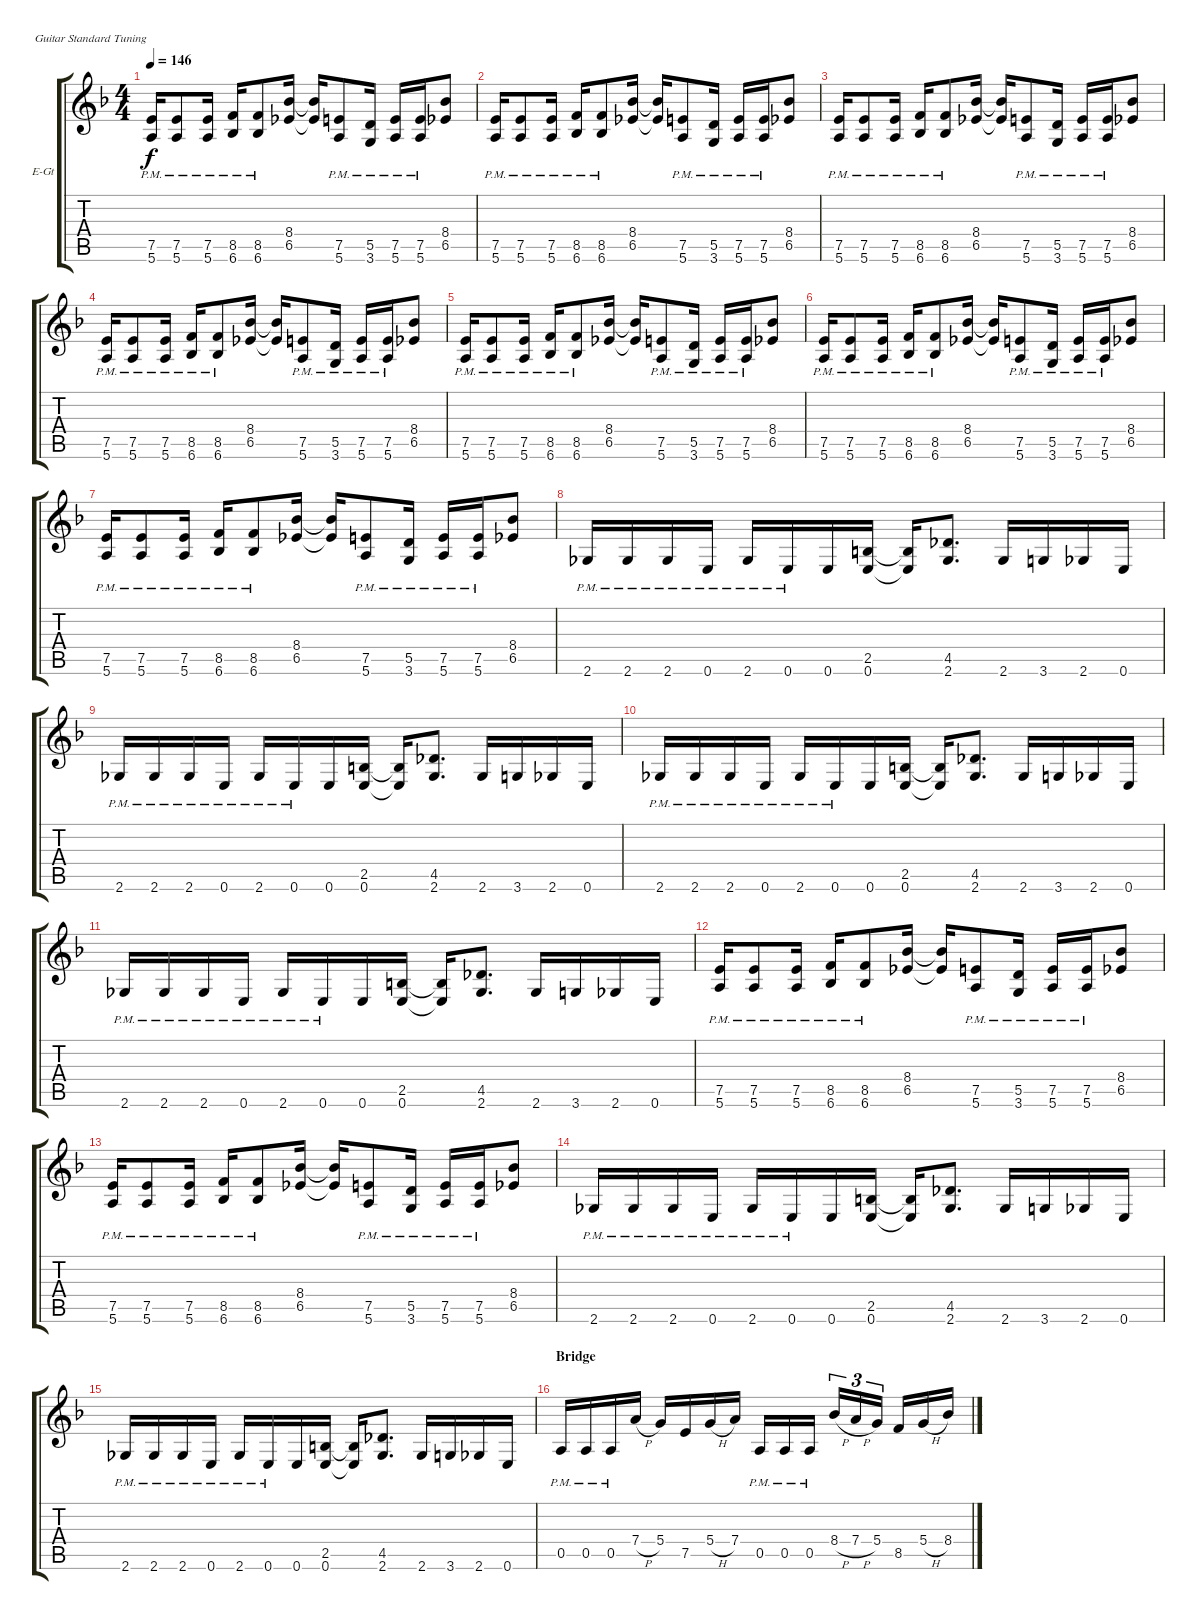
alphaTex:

\defaultSystemsLayout 4
\bracketExtendMode groupsimilarinstruments
\firstSystemTrackNameOrientation horizontal
\otherSystemsTrackNameOrientation horizontal
\track ("Dave Mustaine (Rhythm 1)" "E-Gt") {instrument distortionguitar}
\staff {score tabs}
\tuning (E4 B3 G3 D3 A2 E2)
\ts (4 4)
\tempo 146
\clef g2
\ks dminor
(7.5{pm} 5.6{pm}).16{dy f} (7.5{pm} 5.6{pm}).8 (7.5{pm} 5.6{pm}).16 (8.5{pm} 6.6{pm}).16 (8.5{pm} 6.6{pm}).8 (8.4 6.5).16 (8.4{t} 6.5{t}).16 (7.5{pm} 5.6{pm}).8 (5.5{pm} 3.6{pm}).16 (7.5{pm} 5.6{pm}).16 (7.5{pm} 5.6{pm}).16 (8.4 6.5).8 |
(7.5{pm} 5.6{pm}).16 (7.5{pm} 5.6{pm}).8 (7.5{pm} 5.6{pm}).16 (8.5{pm} 6.6{pm}).16 (8.5{pm} 6.6{pm}).8 (8.4 6.5).16 (8.4{t} 6.5{t}).16 (7.5{pm} 5.6{pm}).8 (5.5{pm} 3.6{pm}).16 (7.5{pm} 5.6{pm}).16 (7.5{pm} 5.6{pm}).16 (8.4 6.5).8 |
(7.5{pm} 5.6{pm}).16 (7.5{pm} 5.6{pm}).8 (7.5{pm} 5.6{pm}).16 (8.5{pm} 6.6{pm}).16 (8.5{pm} 6.6{pm}).8 (8.4 6.5).16 (8.4{t} 6.5{t}).16 (7.5{pm} 5.6{pm}).8 (5.5{pm} 3.6{pm}).16 (7.5{pm} 5.6{pm}).16 (7.5{pm} 5.6{pm}).16 (8.4 6.5).8 |
(7.5{pm} 5.6{pm}).16 (7.5{pm} 5.6{pm}).8 (7.5{pm} 5.6{pm}).16 (8.5{pm} 6.6{pm}).16 (8.5{pm} 6.6{pm}).8 (8.4 6.5).16 (8.4{t} 6.5{t}).16 (7.5{pm} 5.6{pm}).8 (5.5{pm} 3.6{pm}).16 (7.5{pm} 5.6{pm}).16 (7.5{pm} 5.6{pm}).16 (8.4 6.5).8 |
(7.5{pm} 5.6{pm}).16 (7.5{pm} 5.6{pm}).8 (7.5{pm} 5.6{pm}).16 (8.5{pm} 6.6{pm}).16 (8.5{pm} 6.6{pm}).8 (8.4 6.5).16 (8.4{t} 6.5{t}).16 (7.5{pm} 5.6{pm}).8 (5.5{pm} 3.6{pm}).16 (7.5{pm} 5.6{pm}).16 (7.5{pm} 5.6{pm}).16 (8.4 6.5).8 |
(7.5{pm} 5.6{pm}).16 (7.5{pm} 5.6{pm}).8 (7.5{pm} 5.6{pm}).16 (8.5{pm} 6.6{pm}).16 (8.5{pm} 6.6{pm}).8 (8.4 6.5).16 (8.4{t} 6.5{t}).16 (7.5{pm} 5.6{pm}).8 (5.5{pm} 3.6{pm}).16 (7.5{pm} 5.6{pm}).16 (7.5{pm} 5.6{pm}).16 (8.4 6.5).8 |
(7.5{pm} 5.6{pm}).16 (7.5{pm} 5.6{pm}).8 (7.5{pm} 5.6{pm}).16 (8.5{pm} 6.6{pm}).16 (8.5{pm} 6.6{pm}).8 (8.4 6.5).16 (8.4{t} 6.5{t}).16 (7.5{pm} 5.6{pm}).8 (5.5{pm} 3.6{pm}).16 (7.5{pm} 5.6{pm}).16 (7.5{pm} 5.6{pm}).16 (8.4 6.5).8 |
2.6{pm}.16 2.6{pm}.16 2.6{pm}.16 0.6{pm}.16 2.6{pm}.16 0.6{pm}.16 0.6.16 (2.5 0.6).16 (2.5{t} 0.6{t}).16 (4.5 2.6).8{d} 2.6.16 3.6.16 2.6.16 0.6.16 |
2.6{pm}.16 2.6{pm}.16 2.6{pm}.16 0.6{pm}.16 2.6{pm}.16 0.6{pm}.16 0.6.16 (2.5 0.6).16 (2.5{t} 0.6{t}).16 (4.5 2.6).8{d} 2.6.16 3.6.16 2.6.16 0.6.16 |
2.6{pm}.16 2.6{pm}.16 2.6{pm}.16 0.6{pm}.16 2.6{pm}.16 0.6{pm}.16 0.6.16 (2.5 0.6).16 (2.5{t} 0.6{t}).16 (4.5 2.6).8{d} 2.6.16 3.6.16 2.6.16 0.6.16 |
2.6{pm}.16 2.6{pm}.16 2.6{pm}.16 0.6{pm}.16 2.6{pm}.16 0.6{pm}.16 0.6.16 (2.5 0.6).16 (2.5{t} 0.6{t}).16 (4.5 2.6).8{d} 2.6.16 3.6.16 2.6.16 0.6.16 |
(7.5{pm} 5.6{pm}).16 (7.5{pm} 5.6{pm}).8 (7.5{pm} 5.6{pm}).16 (8.5{pm} 6.6{pm}).16 (8.5{pm} 6.6{pm}).8 (8.4 6.5).16 (8.4{t} 6.5{t}).16 (7.5{pm} 5.6{pm}).8 (5.5{pm} 3.6{pm}).16 (7.5{pm} 5.6{pm}).16 (7.5{pm} 5.6{pm}).16 (8.4 6.5).8 |
(7.5{pm} 5.6{pm}).16 (7.5{pm} 5.6{pm}).8 (7.5{pm} 5.6{pm}).16 (8.5{pm} 6.6{pm}).16 (8.5{pm} 6.6{pm}).8 (8.4 6.5).16 (8.4{t} 6.5{t}).16 (7.5{pm} 5.6{pm}).8 (5.5{pm} 3.6{pm}).16 (7.5{pm} 5.6{pm}).16 (7.5{pm} 5.6{pm}).16 (8.4 6.5).8 |
2.6{pm}.16 2.6{pm}.16 2.6{pm}.16 0.6{pm}.16 2.6{pm}.16 0.6{pm}.16 0.6.16 (2.5 0.6).16 (2.5{t} 0.6{t}).16 (4.5 2.6).8{d} 2.6.16 3.6.16 2.6.16 0.6.16 |
2.6{pm}.16 2.6{pm}.16 2.6{pm}.16 0.6{pm}.16 2.6{pm}.16 0.6{pm}.16 0.6.16 (2.5 0.6).16 (2.5{t} 0.6{t}).16 (4.5 2.6).8{d} 2.6.16 3.6.16 2.6.16 0.6.16 |
\section ("" "Bridge")
0.5{pm}.16 0.5{pm}.16 0.5{pm}.16 7.4{h}.16 5.4.16 7.5.16 5.4{h}.16 7.4.16 0.5{pm}.16 0.5{pm}.16 0.5{pm}.16 8.4{h}.16{tu (3 2)} 7.4{h}.16{tu (3 2)} 5.4.16{tu (3 2)} 8.5.16 5.4{h}.16 8.4.16
